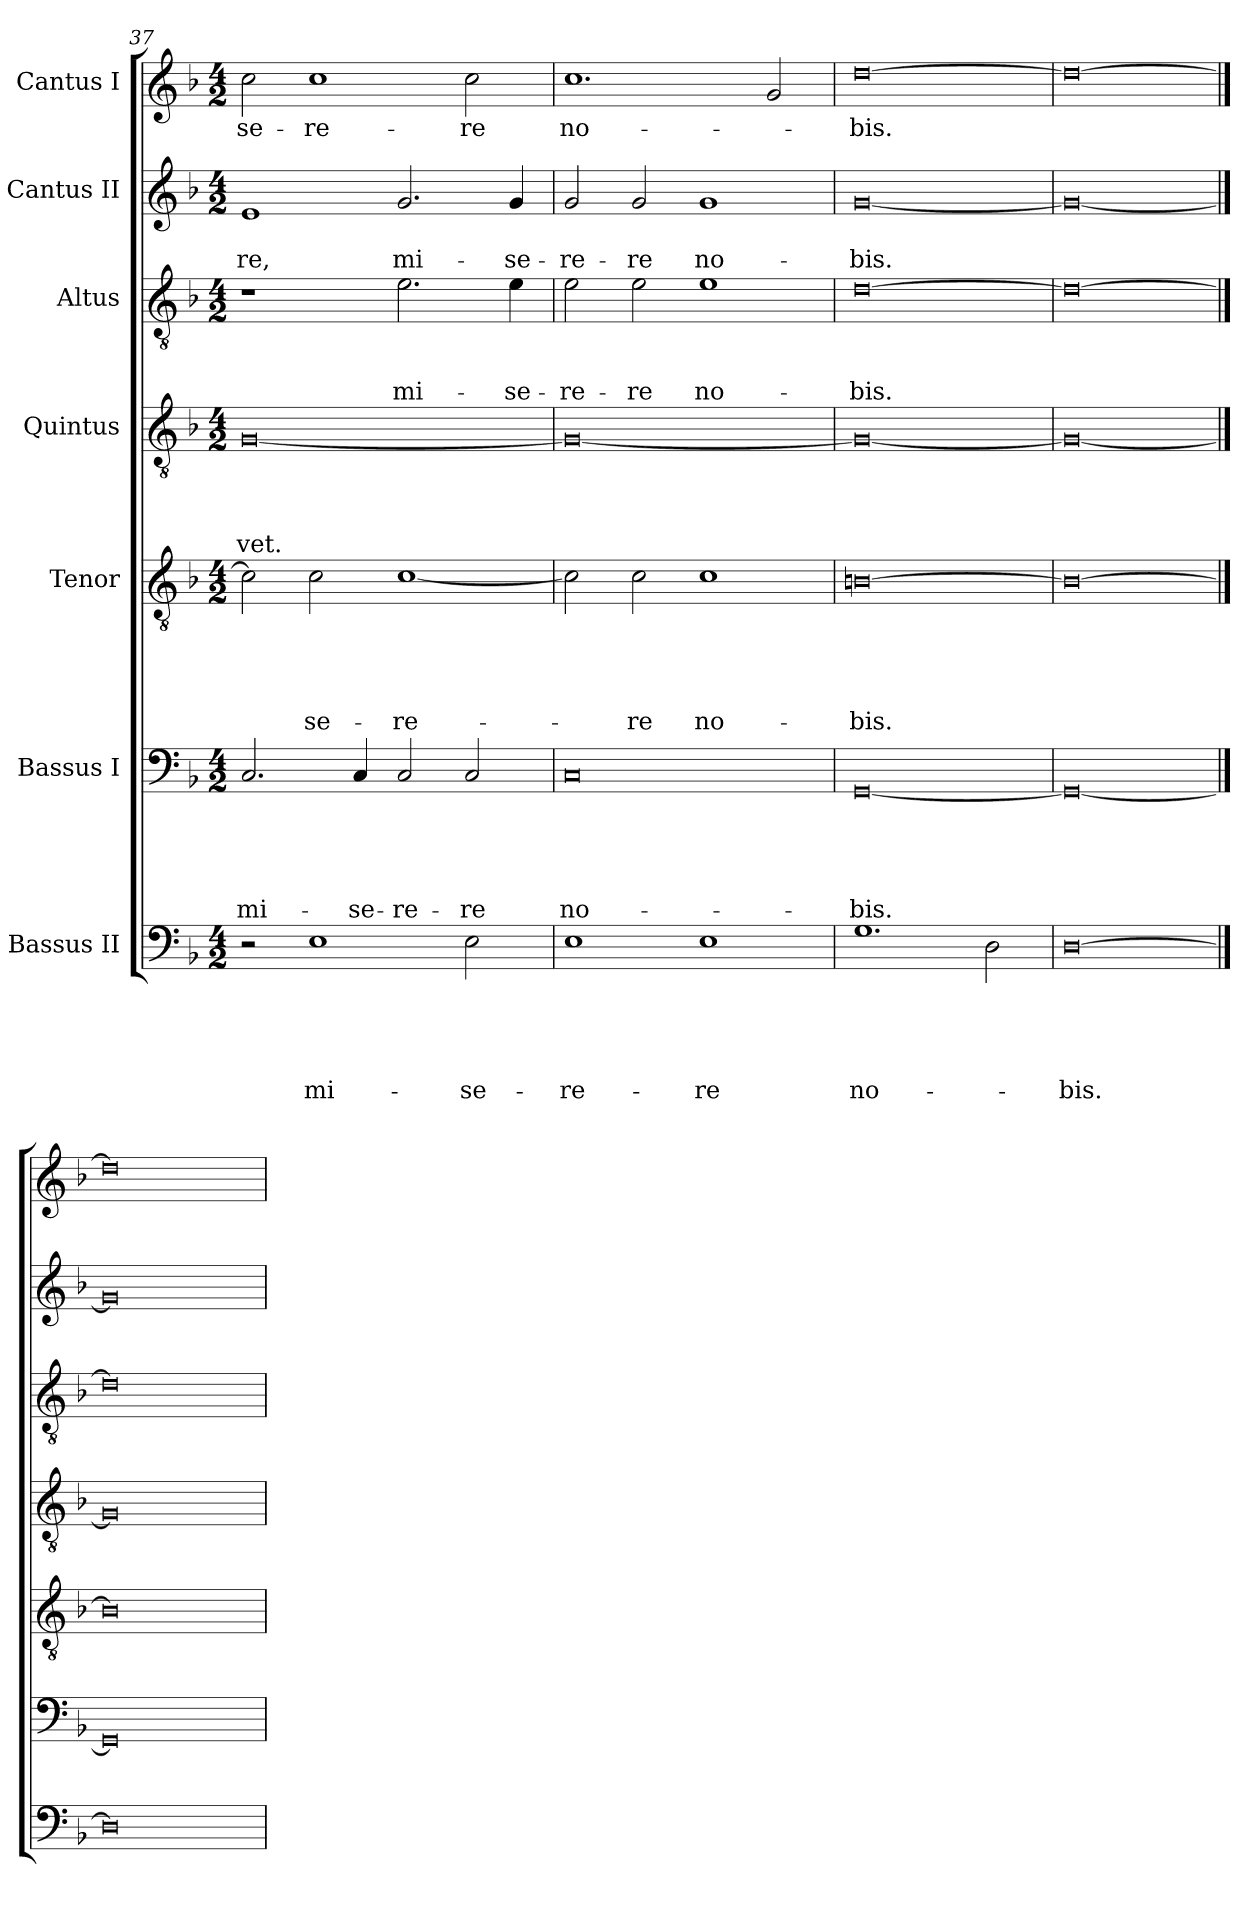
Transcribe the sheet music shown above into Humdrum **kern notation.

**kern	**text	**text	**text	**text	**text	**kern	**text	**text	**text	**text	**text	**kern	**text	**text	**text	**text	**text	**kern	**text	**text	**text	**text	**kern	**text	**text	**text	**kern	**text	**text	**kern	**text
*part7	*part7	*part7	*part7	*part7	*part7	*part6	*part6	*part6	*part6	*part6	*part6	*part5	*part5	*part5	*part5	*part5	*part5	*part4	*part4	*part4	*part4	*part4	*part3	*part3	*part3	*part3	*part2	*part2	*part2	*part1	*part1
*staff7	*staff7	*staff7	*staff7	*staff7	*staff7	*staff6	*staff6	*staff6	*staff6	*staff6	*staff6	*staff5	*staff5	*staff5	*staff5	*staff5	*staff5	*staff4	*staff4	*staff4	*staff4	*staff4	*staff3	*staff3	*staff3	*staff3	*staff2	*staff2	*staff2	*staff1	*staff1
*I"Bassus II	*	*	*	*	*	*I"Bassus I	*	*	*	*	*	*I"Tenor	*	*	*	*	*	*I"Quintus	*	*	*	*	*I"Altus	*	*	*	*I"Cantus II	*	*	*I"Cantus I	*
*clefF4	*	*	*	*	*	*clefF4	*	*	*	*	*	*clefGv2	*	*	*	*	*	*clefGv2	*	*	*	*	*clefGv2	*	*	*	*clefG2	*	*	*clefG2	*
*k[b-]	*	*	*	*	*	*k[b-]	*	*	*	*	*	*k[b-]	*	*	*	*	*	*k[b-]	*	*	*	*	*k[b-]	*	*	*	*k[b-]	*	*	*k[b-]	*
*M4/2	*	*	*	*	*	*M4/2	*	*	*	*	*	*M4/2	*	*	*	*	*	*M4/2	*	*	*	*	*M4/2	*	*	*	*M4/2	*	*	*M4/2	*
=37	=37	=37	=37	=37	=37	=37	=37	=37	=37	=37	=37	=37	=37	=37	=37	=37	=37	=37	=37	=37	=37	=37	=37	=37	=37	=37	=37	=37	=37	=37	=37
2r	.	.	.	.	.	2.C/	.	.	.	.	mi-	2c\]	.	.	.	.	.	[0G/	.	.	.	-vet.	1r	.	.	.	1e/	.	-re,	2cc\	-se-
1E\	.	.	.	.	mi-	.	.	.	.	.	.	2c\	.	.	.	.	-se-	.	.	.	.	.	.	.	.	.	.	.	.	1cc\	-re-
.	.	.	.	.	.	4C/	.	.	.	.	-se-	.	.	.	.	.	.	.	.	.	.	.	.	.	.	.	.	.	.	.	.
.	.	.	.	.	.	2C/	.	.	.	.	-re-	[1c/	.	.	.	.	-re-	.	.	.	.	.	2.e\	.	.	mi-	2.g/	.	mi-	.	.
2E\	.	.	.	.	-se-	2C/	.	.	.	.	-re	.	.	.	.	.	.	.	.	.	.	.	.	.	.	.	.	.	.	2cc\	-re
.	.	.	.	.	.	.	.	.	.	.	.	.	.	.	.	.	.	.	.	.	.	.	4e\	.	.	-se-	4g/	.	-se-	.	.
=38	=38	=38	=38	=38	=38	=38	=38	=38	=38	=38	=38	=38	=38	=38	=38	=38	=38	=38	=38	=38	=38	=38	=38	=38	=38	=38	=38	=38	=38	=38	=38
1E\	.	.	.	.	-re-	0C/	.	.	.	.	no-	2c\]	.	.	.	.	.	0G/_	.	.	.	.	2e\	.	.	-re-	2g/	.	-re-	1.cc\	no-
.	.	.	.	.	.	.	.	.	.	.	.	2c\	.	.	.	.	-re	.	.	.	.	.	2e\	.	.	-re	2g/	.	-re	.	.
1E\	.	.	.	.	-re	.	.	.	.	.	.	1c/	.	.	.	.	no-	.	.	.	.	.	1e/	.	.	no-	1g/	.	no-	.	.
.	.	.	.	.	.	.	.	.	.	.	.	.	.	.	.	.	.	.	.	.	.	.	.	.	.	.	.	.	.	2g/	.
=39	=39	=39	=39	=39	=39	=39	=39	=39	=39	=39	=39	=39	=39	=39	=39	=39	=39	=39	=39	=39	=39	=39	=39	=39	=39	=39	=39	=39	=39	=39	=39
1.G\	.	.	.	.	no-	[0GG/	.	.	.	.	-bis.	[0Bn\	.	.	.	.	-bis.	0G/_	.	.	.	.	[0d\	.	.	-bis.	[0g/	.	-bis.	[0dd\	-bis.
2D\	.	.	.	.	.	.	.	.	.	.	.	.	.	.	.	.	.	.	.	.	.	.	.	.	.	.	.	.	.	.	.
=40	=40	=40	=40	=40	=40	=40	=40	=40	=40	=40	=40	=40	=40	=40	=40	=40	=40	=40	=40	=40	=40	=40	=40	=40	=40	=40	=40	=40	=40	=40	=40
[0D\	.	.	.	.	-bis.	0GG/_	.	.	.	.	.	0Bn\_	.	.	.	.	.	0G/_	.	.	.	.	0d\_	.	.	.	0g/_	.	.	0dd\_	.
==41	==41	==41	==41	==41	==41	==41	==41	==41	==41	==41	==41	==41	==41	==41	==41	==41	==41	==41	==41	==41	==41	==41	==41	==41	==41	==41	==41	==41	==41	==41	==41
0D\]	.	.	.	.	.	0GG/]	.	.	.	.	.	0B\]	.	.	.	.	.	0G/]	.	.	.	.	0d\]	.	.	.	0g/]	.	.	0dd\]	.
=	=	=	=	=	=	=	=	=	=	=	=	=	=	=	=	=	=	=	=	=	=	=	=	=	=	=	=	=	=	=	=
*-	*-	*-	*-	*-	*-	*-	*-	*-	*-	*-	*-	*-	*-	*-	*-	*-	*-	*-	*-	*-	*-	*-	*-	*-	*-	*-	*-	*-	*-	*-	*-
